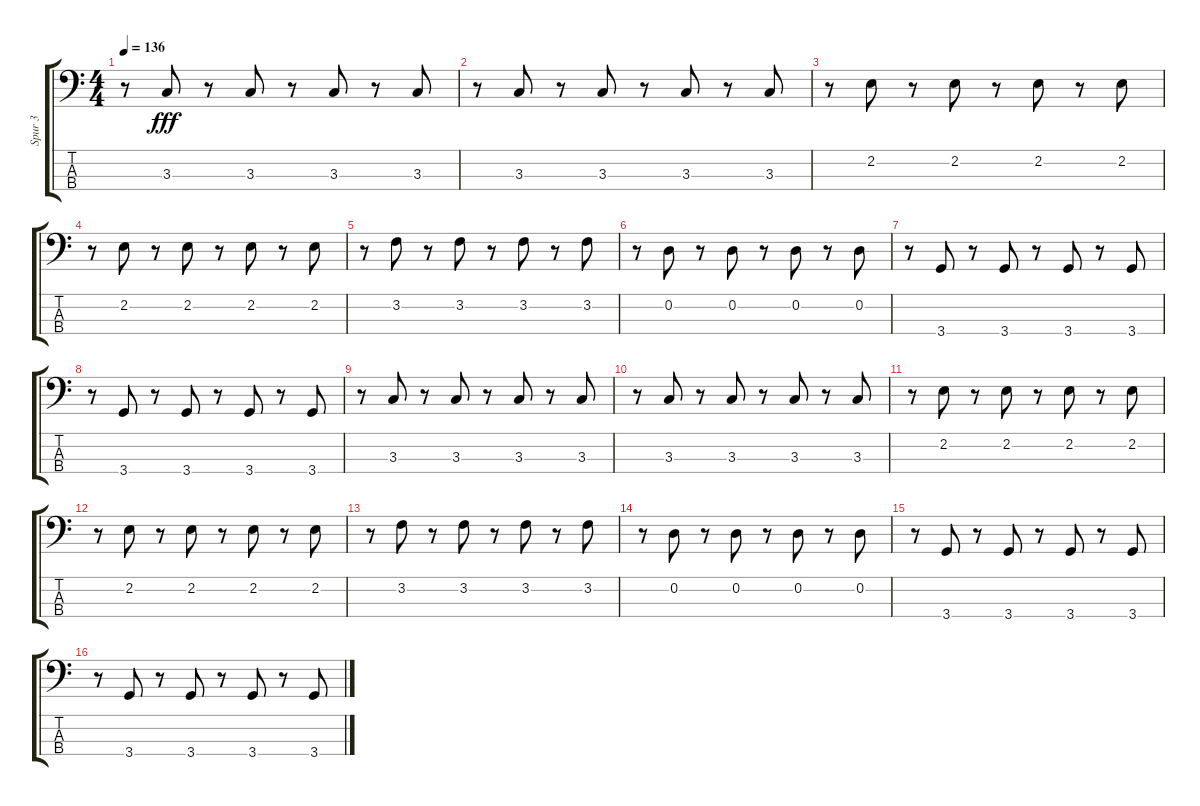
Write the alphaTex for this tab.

\track ("Spur 3" "Spur 3") {instrument synthbass2}
\staff {score tabs}
\tuning (G2 D2 A1 E1) {hide}
\ts (4 4)
\tempo 136
\clef f4
\ks c
r.8{dy fff} 3.3.8 r.8 3.3.8 r.8 3.3.8 r.8 3.3.8 |
r.8 3.3.8 r.8 3.3.8 r.8 3.3.8 r.8 3.3.8 |
r.8 2.2.8 r.8 2.2.8 r.8 2.2.8 r.8 2.2.8 |
r.8 2.2.8 r.8 2.2.8 r.8 2.2.8 r.8 2.2.8 |
r.8 3.2.8 r.8 3.2.8 r.8 3.2.8 r.8 3.2.8 |
r.8 0.2.8 r.8 0.2.8 r.8 0.2.8 r.8 0.2.8 |
r.8 3.4.8 r.8 3.4.8 r.8 3.4.8 r.8 3.4.8 |
r.8 3.4.8 r.8 3.4.8 r.8 3.4.8 r.8 3.4.8 |
r.8 3.3.8 r.8 3.3.8 r.8 3.3.8 r.8 3.3.8 |
r.8 3.3.8 r.8 3.3.8 r.8 3.3.8 r.8 3.3.8 |
r.8 2.2.8 r.8 2.2.8 r.8 2.2.8 r.8 2.2.8 |
r.8 2.2.8 r.8 2.2.8 r.8 2.2.8 r.8 2.2.8 |
r.8 3.2.8 r.8 3.2.8 r.8 3.2.8 r.8 3.2.8 |
r.8 0.2.8 r.8 0.2.8 r.8 0.2.8 r.8 0.2.8 |
r.8 3.4.8 r.8 3.4.8 r.8 3.4.8 r.8 3.4.8 |
r.8 3.4.8 r.8 3.4.8 r.8 3.4.8 r.8 3.4.8
